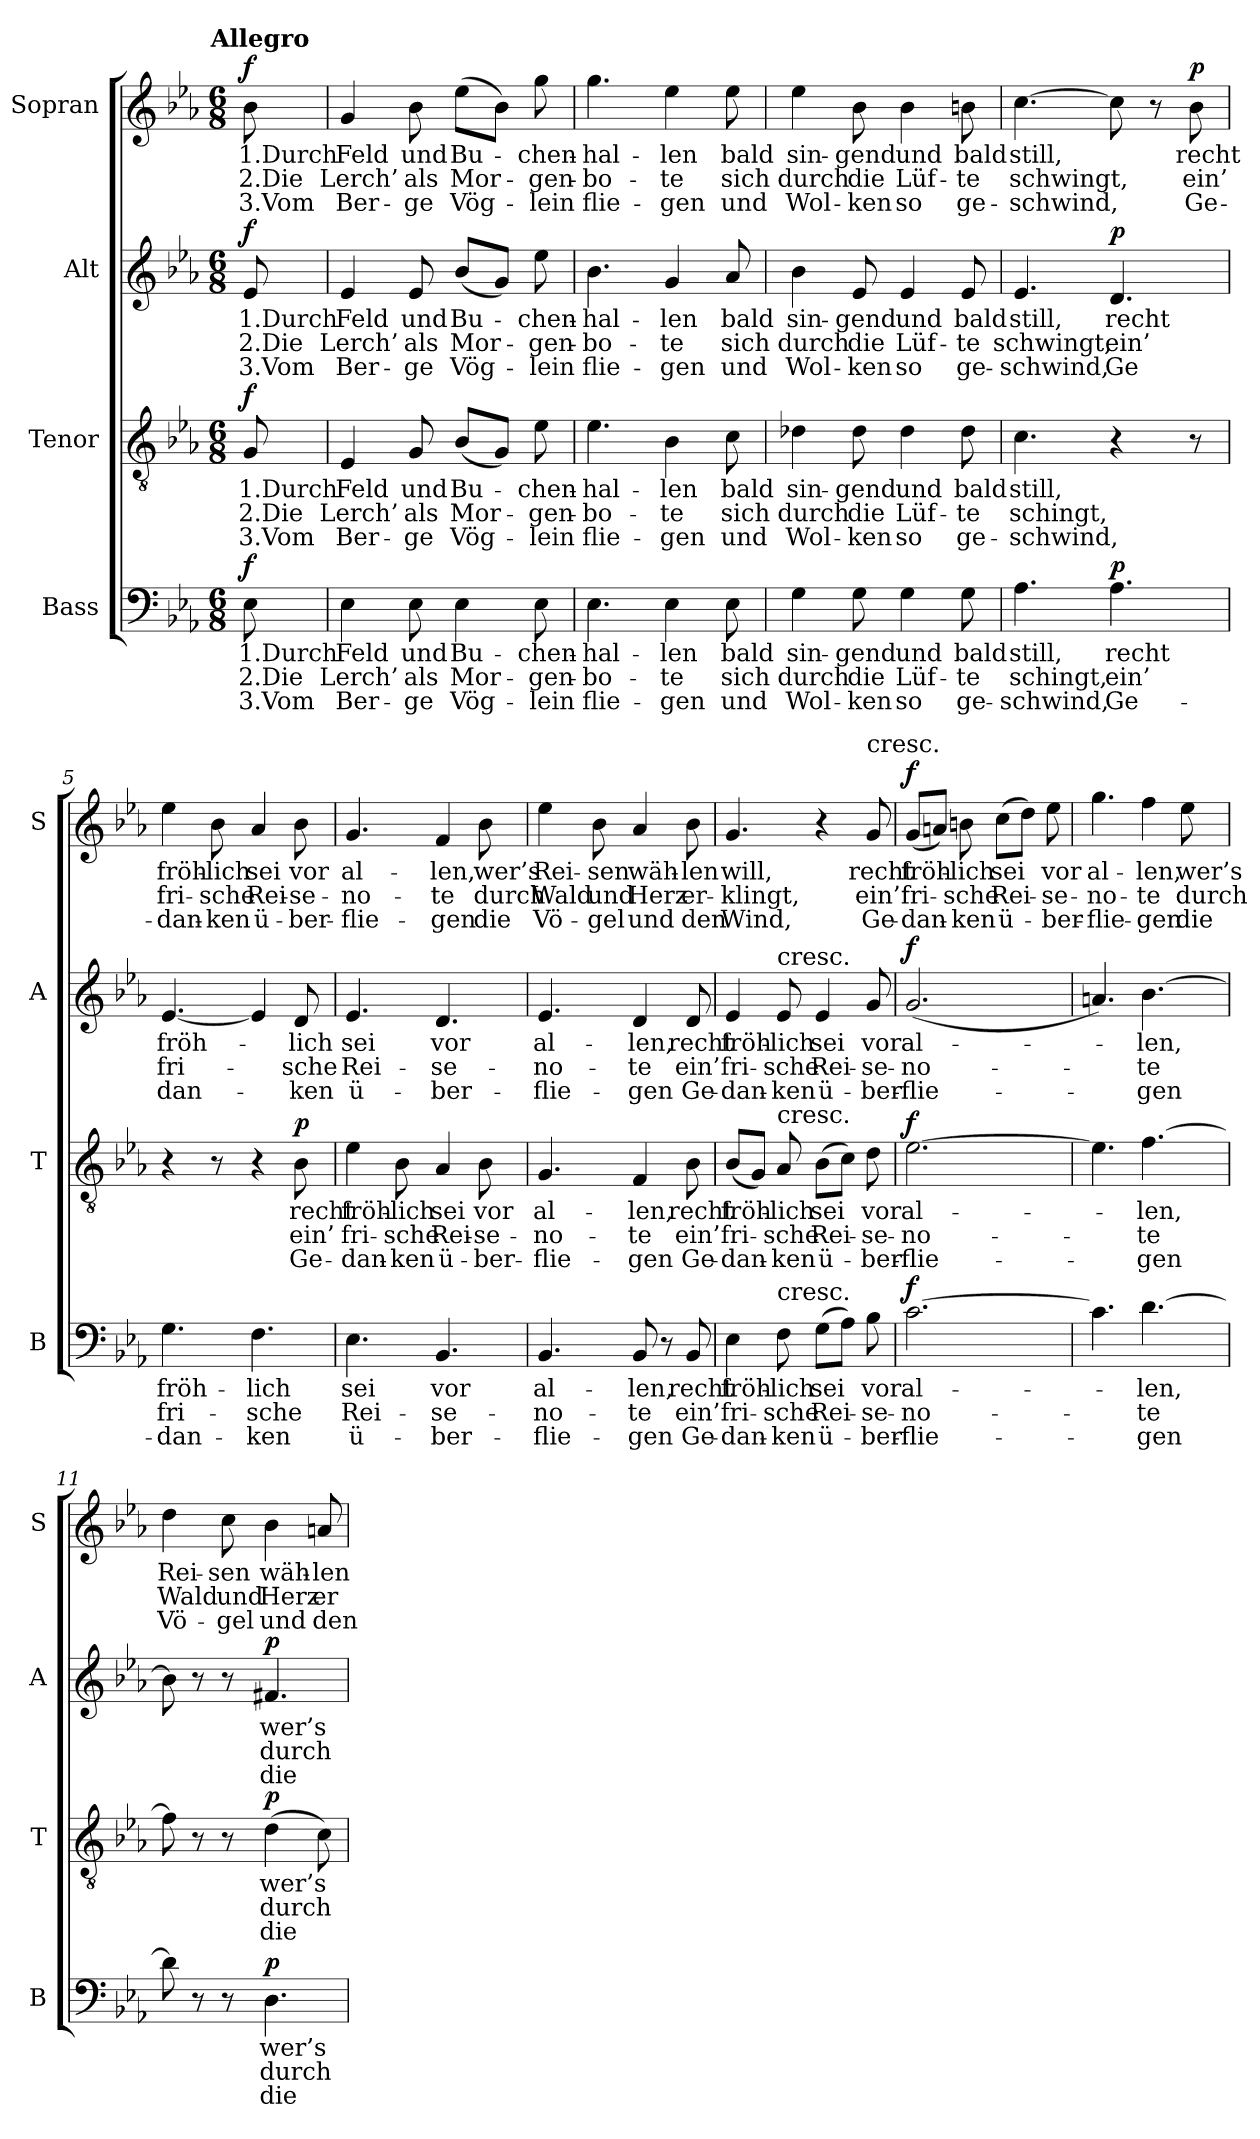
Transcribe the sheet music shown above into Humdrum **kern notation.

**kern	**text	**text	**text	**dynam	**kern	**text	**text	**text	**dynam	**kern	**text	**text	**text	**dynam	**kern	**text	**text	**text	**dynam
*part4	*part4	*part4	*part4	*part4	*part3	*part3	*part3	*part3	*part3	*part2	*part2	*part2	*part2	*part2	*part1	*part1	*part1	*part1	*part1
*staff4	*staff4	*staff4	*staff4	*staff4	*staff3	*staff3	*staff3	*staff3	*staff3	*staff2	*staff2	*staff2	*staff2	*staff2	*staff1	*staff1	*staff1	*staff1	*staff1
*I"Bass	*	*	*	*	*I"Tenor	*	*	*	*	*I"Alt	*	*	*	*	*I"Sopran	*	*	*	*
*I'B	*	*	*	*	*I'T	*	*	*	*	*I'A	*	*	*	*	*I'S	*	*	*	*
*clefF4	*	*	*	*	*clefGv2	*	*	*	*	*clefG2	*	*	*	*	*clefG2	*	*	*	*
*k[b-e-a-]	*	*	*	*	*k[b-e-a-]	*	*	*	*	*k[b-e-a-]	*	*	*	*	*k[b-e-a-]	*	*	*	*
*E-:	*	*	*	*	*E-:	*	*	*	*	*E-:	*	*	*	*	*E-:	*	*	*	*
!!LO:TX:omd:t=Allegro
*M6/8	*	*	*	*	*M6/8	*	*	*	*	*M6/8	*	*	*	*	*M6/8	*	*	*	*
*MM132	*	*	*	*	*MM132	*	*	*	*	*MM132	*	*	*	*	*MM132	*	*	*	*
=	=	=	=	=	=	=	=	=	=	=	=	=	=	=	=	=	=	=	=
!	!	!	!	!LO:DY:a	!	!	!	!	!LO:DY:a	!	!	!	!	!LO:DY:a	!	!	!	!	!LO:DY:a
8E-	1.Durch	2.Die	3.Vom	f	8G	1.Durch	2.Die	3.Vom	f	8e-	1.Durch	2.Die	3.Vom	f	8b-	1.Durch	2.Die	3.Vom	f
=1	=1	=1	=1	=1	=1	=1	=1	=1	=1	=1	=1	=1	=1	=1	=1	=1	=1	=1	=1
4E-	Feld	Lerch’	Ber-	.	4E-	Feld	Lerch’	Ber-	.	4e-	Feld	Lerch’	Ber-	.	4g	Feld	Lerch’	Ber-	.
8E-	und	als	-ge	.	8G	und	als	-ge	.	8e-	und	als	-ge	.	8b-	und	als	-ge	.
4E-	Bu-	Mor-	Vög-	.	(8B-L	Bu-	Mor-	Vög-	.	(8b-L	Bu-	Mor-	Vög-	.	(8ee-L	Bu-	Mor-	Vög-	.
.	.	.	.	.	8GJ)	.	.	.	.	8gJ)	.	.	.	.	8b-J)	.	.	.	.
8E-	-chen-	-gen-	-lein	.	8e-	-chen-	-gen-	-lein	.	8ee-	-chen-	-gen-	-lein	.	8gg	-chen-	-gen-	-lein	.
=2	=2	=2	=2	=2	=2	=2	=2	=2	=2	=2	=2	=2	=2	=2	=2	=2	=2	=2	=2
4.E-	-hal-	-bo-	flie-	.	4.e-	-hal-	-bo-	flie-	.	4.b-	-hal-	-bo-	flie-	.	4.gg	-hal-	-bo-	flie-	.
4E-	-len	-te	-gen	.	4B-	-len	-te	-gen	.	4g	-len	-te	-gen	.	4ee-	-len	-te	-gen	.
8E-	bald	sich	und	.	8c	bald	sich	und	.	8a-	bald	sich	und	.	8ee-	bald	sich	und	.
=3	=3	=3	=3	=3	=3	=3	=3	=3	=3	=3	=3	=3	=3	=3	=3	=3	=3	=3	=3
4G	sin-	durch	Wol-	.	4d-X	sin-	durch	Wol-	.	4b-	sin-	durch	Wol-	.	4ee-	sin-	durch	Wol-	.
8G	-gend	die	-ken	.	8d-	-gend	die	-ken	.	8e-	-gend	die	-ken	.	8b-	-gend	die	-ken	.
4G	und	Lüf-	so	.	4d-	und	Lüf-	so	.	4e-	und	Lüf-	so	.	4b-	und	Lüf-	so	.
8G	bald	-te	ge-	.	8d-	bald	-te	ge-	.	8e-	bald	-te	ge-	.	8bn	bald	-te	ge-	.
=4	=4	=4	=4	=4	=4	=4	=4	=4	=4	=4	=4	=4	=4	=4	=4	=4	=4	=4	=4
4.A-	still,	schingt,	-schwind,	.	4.c	still,	schingt,	-schwind,	.	4.e-	still,	schwingt,	-schwind,	.	[4.cc	still,	schwingt,	-schwind,	.
!	!	!	!	!LO:DY:a	!	!	!	!	!	!	!	!	!	!LO:DY:a	!	!	!	!	!
4.A-	recht	ein’	Ge-	p	4r	.	.	.	.	4.d	recht	ein’	Ge	p	8cc]	.	.	.	.
.	.	.	.	.	.	.	.	.	.	.	.	.	.	.	8r	.	.	.	.
!	!	!	!	!	!	!	!	!	!	!	!	!	!	!	!	!	!	!	!LO:DY:a
.	.	.	.	.	8r	.	.	.	.	.	.	.	.	.	8b-	recht	ein’	Ge-	p
=5	=5	=5	=5	=5	=5	=5	=5	=5	=5	=5	=5	=5	=5	=5	=5	=5	=5	=5	=5
4.G	fröh-	fri-	-dan-	.	4r	.	.	.	.	[4.e-	fröh-	fri-	dan-	.	4ee-	fröh-	fri-	-dan-	.
.	.	.	.	.	8r	.	.	.	.	.	.	.	.	.	8b-	-lich	-sche	-ken	.
4.F	-lich	-sche	-ken	.	4r	.	.	.	.	4e-]	.	.	.	.	4a-	sei	Rei-	ü-	.
!	!	!	!	!	!	!	!	!	!LO:DY:a	!	!	!	!	!	!	!	!	!	!
.	.	.	.	.	8B-	recht	ein’	Ge-	p	8d	-lich	-sche	-ken	.	8b-	vor	-se-	-ber-	.
=6	=6	=6	=6	=6	=6	=6	=6	=6	=6	=6	=6	=6	=6	=6	=6	=6	=6	=6	=6
4.E-	sei	Rei-	ü-	.	4e-	fröh-	fri-	-dan-	.	4.e-	sei	Rei-	ü-	.	4.g	al-	-no-	-flie-	.
.	.	.	.	.	8B-	-lich	-sche	-ken	.	.	.	.	.	.	.	.	.	.	.
4.BB-	vor	-se-	-ber-	.	4A-	sei	Rei-	ü-	.	4.d	vor	-se-	-ber-	.	4f	-len,	-te	-gen	.
.	.	.	.	.	8B-	vor	-se-	-ber-	.	.	.	.	.	.	8b-	wer’s	durch	die	.
=7	=7	=7	=7	=7	=7	=7	=7	=7	=7	=7	=7	=7	=7	=7	=7	=7	=7	=7	=7
4.BB-	al-	-no-	-flie-	.	4.G	al-	-no-	-flie-	.	4.e-	al-	-no-	-flie-	.	4ee-	Rei-	Wald	Vö-	.
.	.	.	.	.	.	.	.	.	.	.	.	.	.	.	8b-	-sen	und	-gel	.
8BB-	-len,	-te	-gen	.	4F	-len,	-te	-gen	.	4d	-len,	-te	-gen	.	4a-	wäh-	Herz	und	.
8r	.	.	.	.	.	.	.	.	.	.	.	.	.	.	.	.	.	.	.
8BB-	recht	ein’	Ge-	.	8B-	recht	ein’	Ge-	.	8d	recht	ein’	Ge-	.	8b-	-len	er-	den	.
=8	=8	=8	=8	=8	=8	=8	=8	=8	=8	=8	=8	=8	=8	=8	=8	=8	=8	=8	=8
4E-	fröh-	fri-	-dan-	.	(8B-L	fröh-	fri-	-dan-	.	4e-	fröh-	fri-	-dan-	.	4.g	will,	-klingt,	Wind,	.
.	.	.	.	.	8GJ)	.	.	.	.	.	.	.	.	.	.	.	.	.	.
!	!	!	!	!	!	!	!	!	!	!LO:TX:a:t=cresc.	!	!	!	!	!	!	!	!	!
!	!	!	!	!	!LO:TX:a:t=cresc.	!	!	!	!	!	!	!	!	!	!	!	!	!	!
!LO:TX:a:t=cresc.	!	!	!	!	!	!	!	!	!	!	!	!	!	!	!	!	!	!	!
8F	-lich	-sche	-ken	.	8A-	-lich	-sche	-ken	.	8e-	-lich	-sche	-ken	.	.	.	.	.	.
(8GL	-sei	Rei-	ü-	.	(8B-L	-sei	Rei-	ü-	.	4e-	sei	Rei-	ü-	.	4r	.	.	.	.
8A-J)	.	.	.	.	8cJ)	.	.	.	.	.	.	.	.	.	.	.	.	.	.
!	!	!	!	!	!	!	!	!	!	!	!	!	!	!	!LO:TX:a:t=cresc.	!	!	!	!
8B-	vor	-se-	-ber-	.	8d	vor	-se-	-ber-	.	8g	vor	-se-	-ber-	.	8g	recht	ein’	Ge-	.
=9	=9	=9	=9	=9	=9	=9	=9	=9	=9	=9	=9	=9	=9	=9	=9	=9	=9	=9	=9
!	!	!	!	!LO:DY:a	!	!	!	!	!LO:DY:a	!	!	!	!	!LO:DY:a	!	!	!	!	!LO:DY:a
[2.c	al-	-no-	-flie-	f	[2.e-	al-	-no-	-flie-	f	(2.g	al-	-no-	-flie-	f	(8gL	fröh-	fri-	-dan-	f
.	.	.	.	.	.	.	.	.	.	.	.	.	.	.	8anJ)	.	.	.	.
.	.	.	.	.	.	.	.	.	.	.	.	.	.	.	8bn	-lich	-sche	-ken	.
.	.	.	.	.	.	.	.	.	.	.	.	.	.	.	(8ccL	-sei	Rei-	ü-	.
.	.	.	.	.	.	.	.	.	.	.	.	.	.	.	8ddJ)	.	.	.	.
.	.	.	.	.	.	.	.	.	.	.	.	.	.	.	8ee-	vor	-se-	-ber-	.
=10	=10	=10	=10	=10	=10	=10	=10	=10	=10	=10	=10	=10	=10	=10	=10	=10	=10	=10	=10
4.c]	.	.	.	.	4.e-]	.	.	.	.	4.an)	.	.	.	.	4.gg	al-	-no-	-flie-	.
[4.d	-len,	-te	-gen	.	[4.f	-len,	-te	-gen	.	[4.b-	-len,	-te	-gen	.	4ff	-len,	-te	-gen	.
.	.	.	.	.	.	.	.	.	.	.	.	.	.	.	8ee-	wer’s	durch	die	.
=11	=11	=11	=11	=11	=11	=11	=11	=11	=11	=11	=11	=11	=11	=11	=11	=11	=11	=11	=11
8d]	.	.	.	.	8f]	.	.	.	.	8b-]	.	.	.	.	4dd	Rei-	Wald	Vö-	.
8r	.	.	.	.	8r	.	.	.	.	8r	.	.	.	.	.	.	.	.	.
8r	.	.	.	.	8r	.	.	.	.	8r	.	.	.	.	8cc	-sen	und	-gel	.
!	!	!	!	!LO:DY:a	!	!	!	!	!LO:DY:a	!	!	!	!	!LO:DY:a	!	!	!	!	!
4.D	wer’s	durch	die	p	(4d	wer’s	durch	die	p	4.f#X	wer’s	durch	die	p	4b-	wäh-	Herz	und	.
.	.	.	.	.	8c)	.	.	.	.	.	.	.	.	.	8an	-len	er-	den	.
=	=	=	=	=	=	=	=	=	=	=	=	=	=	=	=	=	=	=	=
*-	*-	*-	*-	*-	*-	*-	*-	*-	*-	*-	*-	*-	*-	*-	*-	*-	*-	*-	*-
